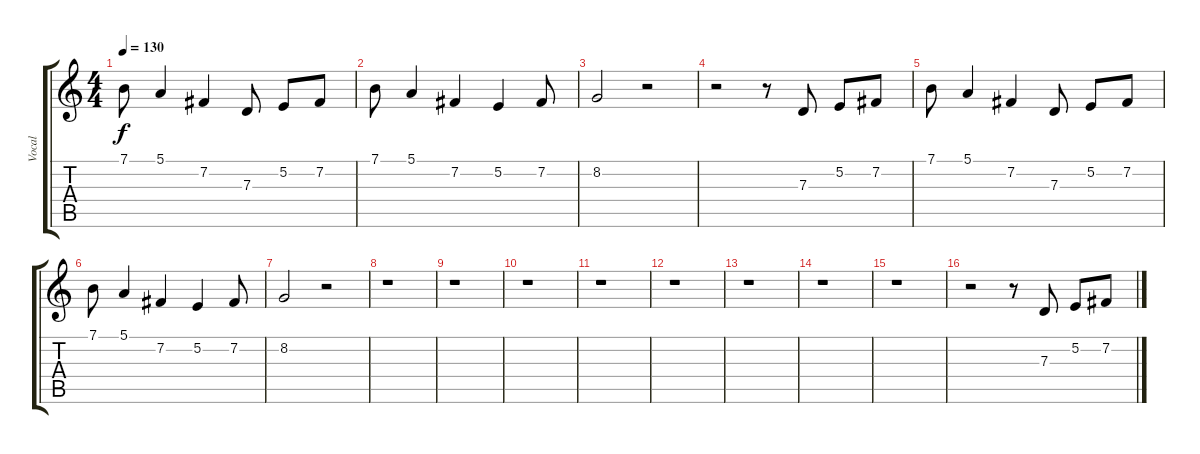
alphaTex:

\track ("Vocal" "Vocal") {instrument flute}
\staff {score tabs}
\tuning (E4 B3 G3 D3 A2 E2) {hide}
\ts (4 4)
\tempo 130
\clef g2
\ks c
7.1.8{dy f} 5.1.4 7.2.4 7.3.8 5.2.8 7.2.8 |
7.1.8 5.1.4 7.2.4 5.2.4 7.2.8 |
8.2.2 r.2 |
r.2 r.8 7.3.8 5.2.8 7.2.8 |
7.1.8 5.1.4 7.2.4 7.3.8 5.2.8 7.2.8 |
7.1.8 5.1.4 7.2.4 5.2.4 7.2.8 |
8.2.2 r.2 |
r.1 |
r.1 |
r.1 |
r.1 |
r.1 |
r.1 |
r.1 |
r.1 |
r.2 r.8 7.3.8 5.2.8 7.2.8
